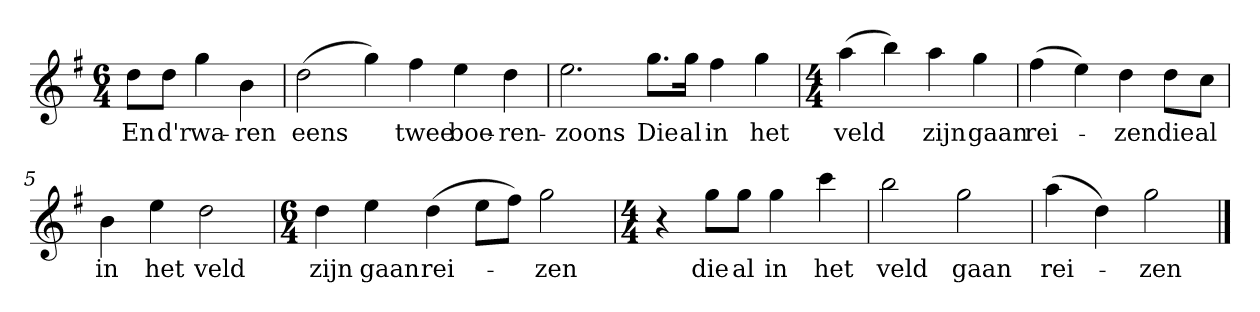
**kern	**text
*part1	*part1
*staff1	*staff1
*clefG2	*
*k[f#]	*
*G:	*
*M6/4	*
*MM120	*
=	=
8dd\L	En
8dd\J	d'r
4gg	wa-
4b	-ren
=1	=1
(2dd	eens
4gg)	.
4ff#	twee
4ee	boe-
4dd	-ren-
=2	=2
2.ee	-zoons
8.gg\L	Die
16gg\Jk	al
4ff#	in
4gg	het
=3	=3
*M4/4	*
(4aa	veld
4bb)	.
4aa	zijn
4gg	gaan
=4	=4
(4ff#	rei-
4ee)	.
4dd	-zen
8dd\L	die
8cc\J	al
=5	=5
4b	in
4ee	het
2dd	veld
=6	=6
*M6/4	*
4dd	zijn
4ee	gaan
(4dd	rei-
8ee\L	.
8ff#\J)	.
2gg	-zen
=7	=7
*M4/4	*
4r	.
8gg\L	die
8gg\J	al
4gg	in
4ccc	het
=8	=8
2bb	veld
2gg	gaan
=9	=9
(4aa	rei-
4dd)	.
2gg	-zen
==	==
*-	*-
